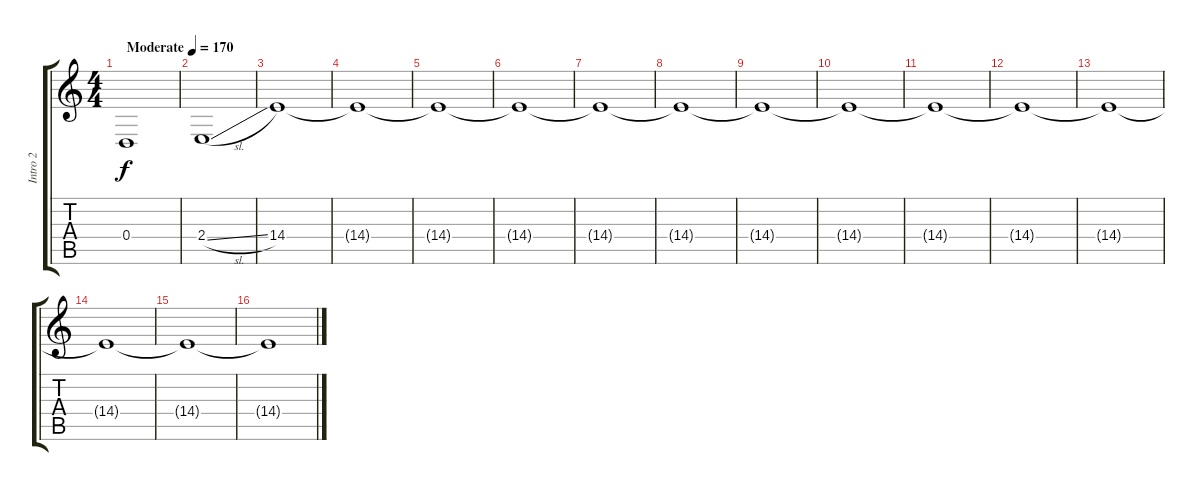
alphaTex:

\track ("Intro 2" "Intro 2") {instrument shakuhachi}
\staff {score tabs}
\tuning (E4 B3 G3 D3 A2 E2) {hide}
\ts (4 4)
\tempo (170 "Moderate")
\clef g2
\ks c
0.4.1{dy f volume 0 instrument shakuhachi} |
2.4{sl}.1{volume 16} |
14.4.1 |
14.4{t}.1 |
14.4{t}.1 |
14.4{t}.1 |
14.4{t}.1 |
14.4{t}.1 |
14.4{t}.1 |
14.4{t}.1 |
14.4{t}.1 |
14.4{t}.1 |
14.4{t}.1 |
14.4{t}.1 |
14.4{t}.1 |
14.4{t}.1
